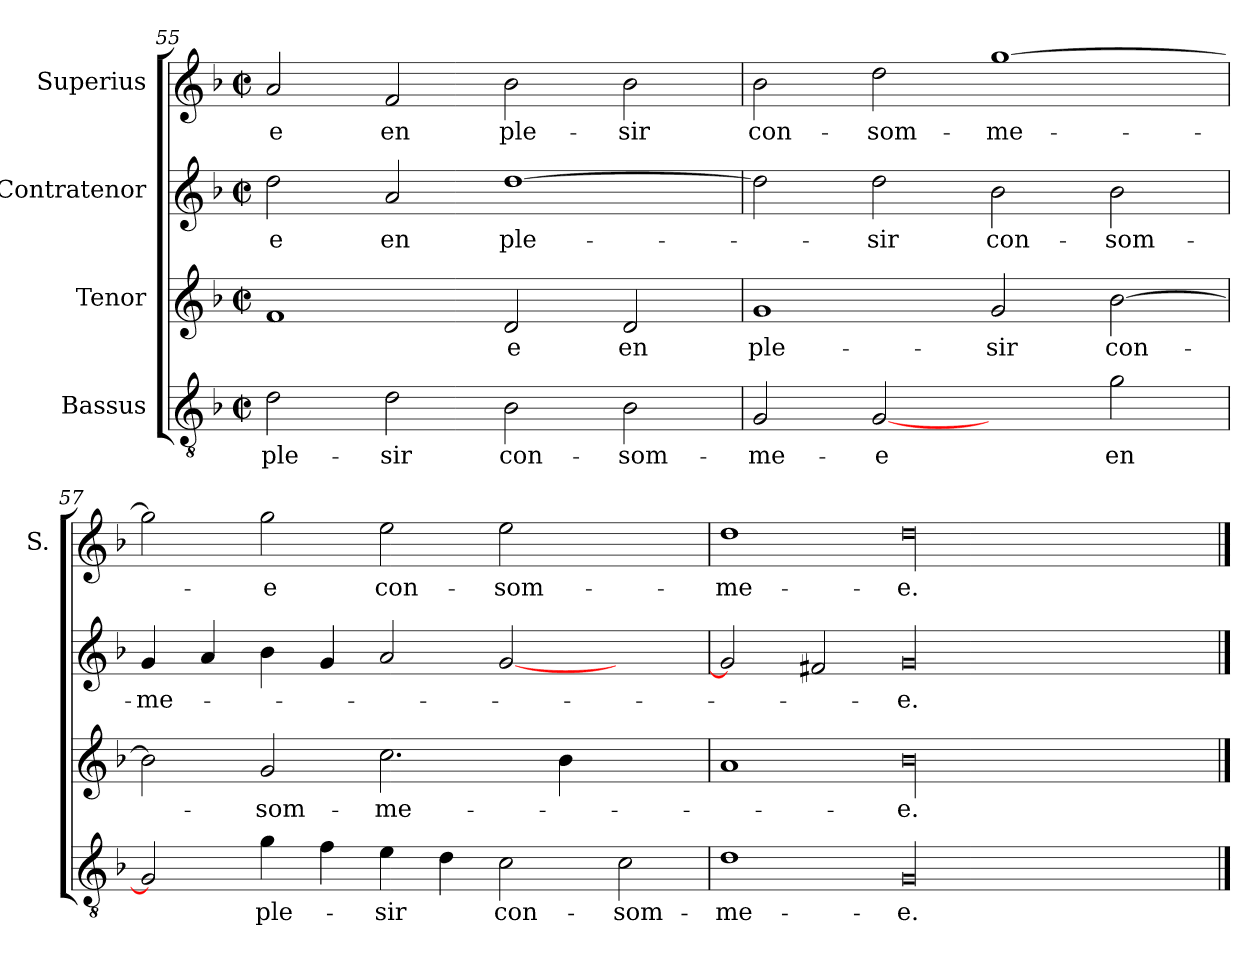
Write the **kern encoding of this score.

**kern	**text	**kern	**text	**kern	**text	**kern	**text
*part4	*part4	*part3	*part3	*part2	*part2	*part1	*part1
*staff4	*staff4	*staff3	*staff3	*staff2	*staff2	*staff1	*staff1
*I"Bassus	*	*I"Tenor	*	*I"Contratenor	*	*I"Superius	*
*	*	*	*	*	*	*I'S.	*
*clefGv2	*	*clefG2	*	*clefG2	*	*clefG2	*
*k[b-]	*	*k[b-]	*	*k[b-]	*	*k[b-]	*
*F:	*	*F:	*	*F:	*	*F:	*
*M2/2	*	*M2/2	*	*M2/2	*	*M2/2	*
*met(c|)	*	*met(c|)	*	*met(c|)	*	*met(c|)	*
=55	=55	=55	=55	=55	=55	=55	=55
2d\	ple-	1f/	.	2dd\	-e	2a/	-e
2d\	-sir	.	.	2a/	en	2f/	en
2B-\	con-	2d/	-e	[1dd\	ple-	2b-\	ple-
2B-\	-som-	2d/	en	.	.	2b-\	-sir
!!LO:LB:g=z
=56	=56	=56	=56	=56	=56	=56	=56
2G/	-me-	1g/	ple-	2dd\]	.	2b-\	con-
[2G/	-e	.	.	2dd\	-sir	2dd\	-som-
2ryy	.	2g/	-sir	2b-\	con-	[1gg\	-me-
2g\	en	[2b-\	con-	2b-\	-som-	.	.
=57	=57	=57	=57	=57	=57	=57	=57
2G/]	.	2b-\]	.	4g/	-me-	2gg\]	.
.	.	.	.	4a/	.	.	.
4g\	ple-	2g/	-som-	4b-\	.	2gg\	-e
4f\	.	.	.	4g/	.	.	.
4e\	-sir	2.cc\	-me-	2a/	.	2ee\	con-
4d\	.	.	.	.	.	.	.
2c\	con-	.	.	[2g/	.	2ee\	-som-
.	.	4b-\	.	.	.	.	.
2c\	-som-	2ryy	.	2ryy	.	2ryy	.
=58	=58	=58	=58	=58	=58	=58	=58
1d\	-me-	1a/	.	2g/]	.	1dd\	-me-
.	.	.	.	2f#X/	.	.	.
00G/	-e.	00b-\	-e.	00g/	-e.	00dd\	-e.
==	==	==	==	==	==	==	==
*-	*-	*-	*-	*-	*-	*-	*-
